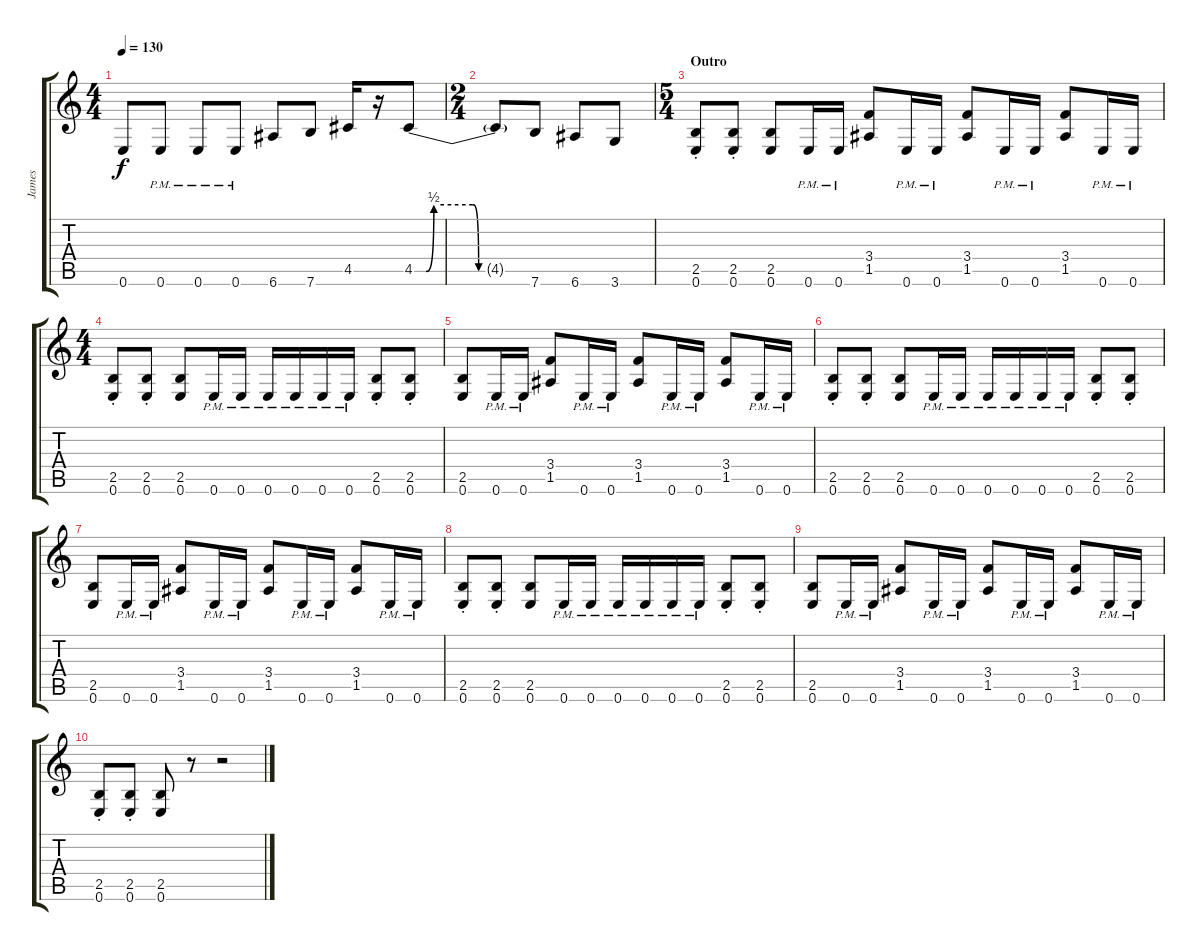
\track ("James" "James") {instrument distortionguitar}
\staff {score tabs}
\tuning (E4 B3 G3 D3 A2 E2) {hide}
\ts (4 4)
\tempo 130
\clef g2
\ks c
0.6.8{dy f} 0.6{pm}.8 0.6{pm}.8 0.6{pm}.8 6.6.8 7.6.8 4.5.16 r.16 4.5{be (custom 0 0 6 0 10 2 30 2 33 0 45 0 60 0)}.8 |
\ts (2 4)
4.5{t}.8 7.6.8 6.6.8 3.6.8 |
\ts (5 4)
\section ("" "Outro")
(2.5{st} 0.6{st}).8 (2.5{st} 0.6{st}).8 (2.5 0.6).8 0.6{pm}.16 0.6{pm}.16 (3.4 1.5).8 0.6{pm}.16 0.6{pm}.16 (3.4 1.5).8 0.6{pm}.16 0.6{pm}.16 (3.4 1.5).8 0.6{pm}.16 0.6{pm}.16 |
\ts (4 4)
(2.5{st} 0.6{st}).8 (2.5{st} 0.6{st}).8 (2.5 0.6).8 0.6{pm}.16 0.6{pm}.16 0.6{pm}.16 0.6{pm}.16 0.6{pm}.16 0.6{pm}.16 (2.5{st} 0.6{st}).8 (2.5{st} 0.6{st}).8 |
(2.5 0.6).8 0.6{pm}.16 0.6{pm}.16 (3.4 1.5).8 0.6{pm}.16 0.6{pm}.16 (3.4 1.5).8 0.6{pm}.16 0.6{pm}.16 (3.4 1.5).8 0.6{pm}.16 0.6{pm}.16 |
(2.5{st} 0.6{st}).8 (2.5{st} 0.6{st}).8 (2.5 0.6).8 0.6{pm}.16 0.6{pm}.16 0.6{pm}.16 0.6{pm}.16 0.6{pm}.16 0.6{pm}.16 (2.5{st} 0.6{st}).8 (2.5{st} 0.6{st}).8 |
(2.5 0.6).8 0.6{pm}.16 0.6{pm}.16 (3.4 1.5).8 0.6{pm}.16 0.6{pm}.16 (3.4 1.5).8 0.6{pm}.16 0.6{pm}.16 (3.4 1.5).8 0.6{pm}.16 0.6{pm}.16 |
(2.5{st} 0.6{st}).8 (2.5{st} 0.6{st}).8 (2.5 0.6).8 0.6{pm}.16 0.6{pm}.16 0.6{pm}.16 0.6{pm}.16 0.6{pm}.16 0.6{pm}.16 (2.5{st} 0.6{st}).8 (2.5{st} 0.6{st}).8 |
(2.5 0.6).8 0.6{pm}.16 0.6{pm}.16 (3.4 1.5).8 0.6{pm}.16 0.6{pm}.16 (3.4 1.5).8 0.6{pm}.16 0.6{pm}.16 (3.4 1.5).8 0.6{pm}.16 0.6{pm}.16 |
(2.5{st} 0.6{st}).8 (2.5{st} 0.6{st}).8 (2.5 0.6).8 r.8 r.2
